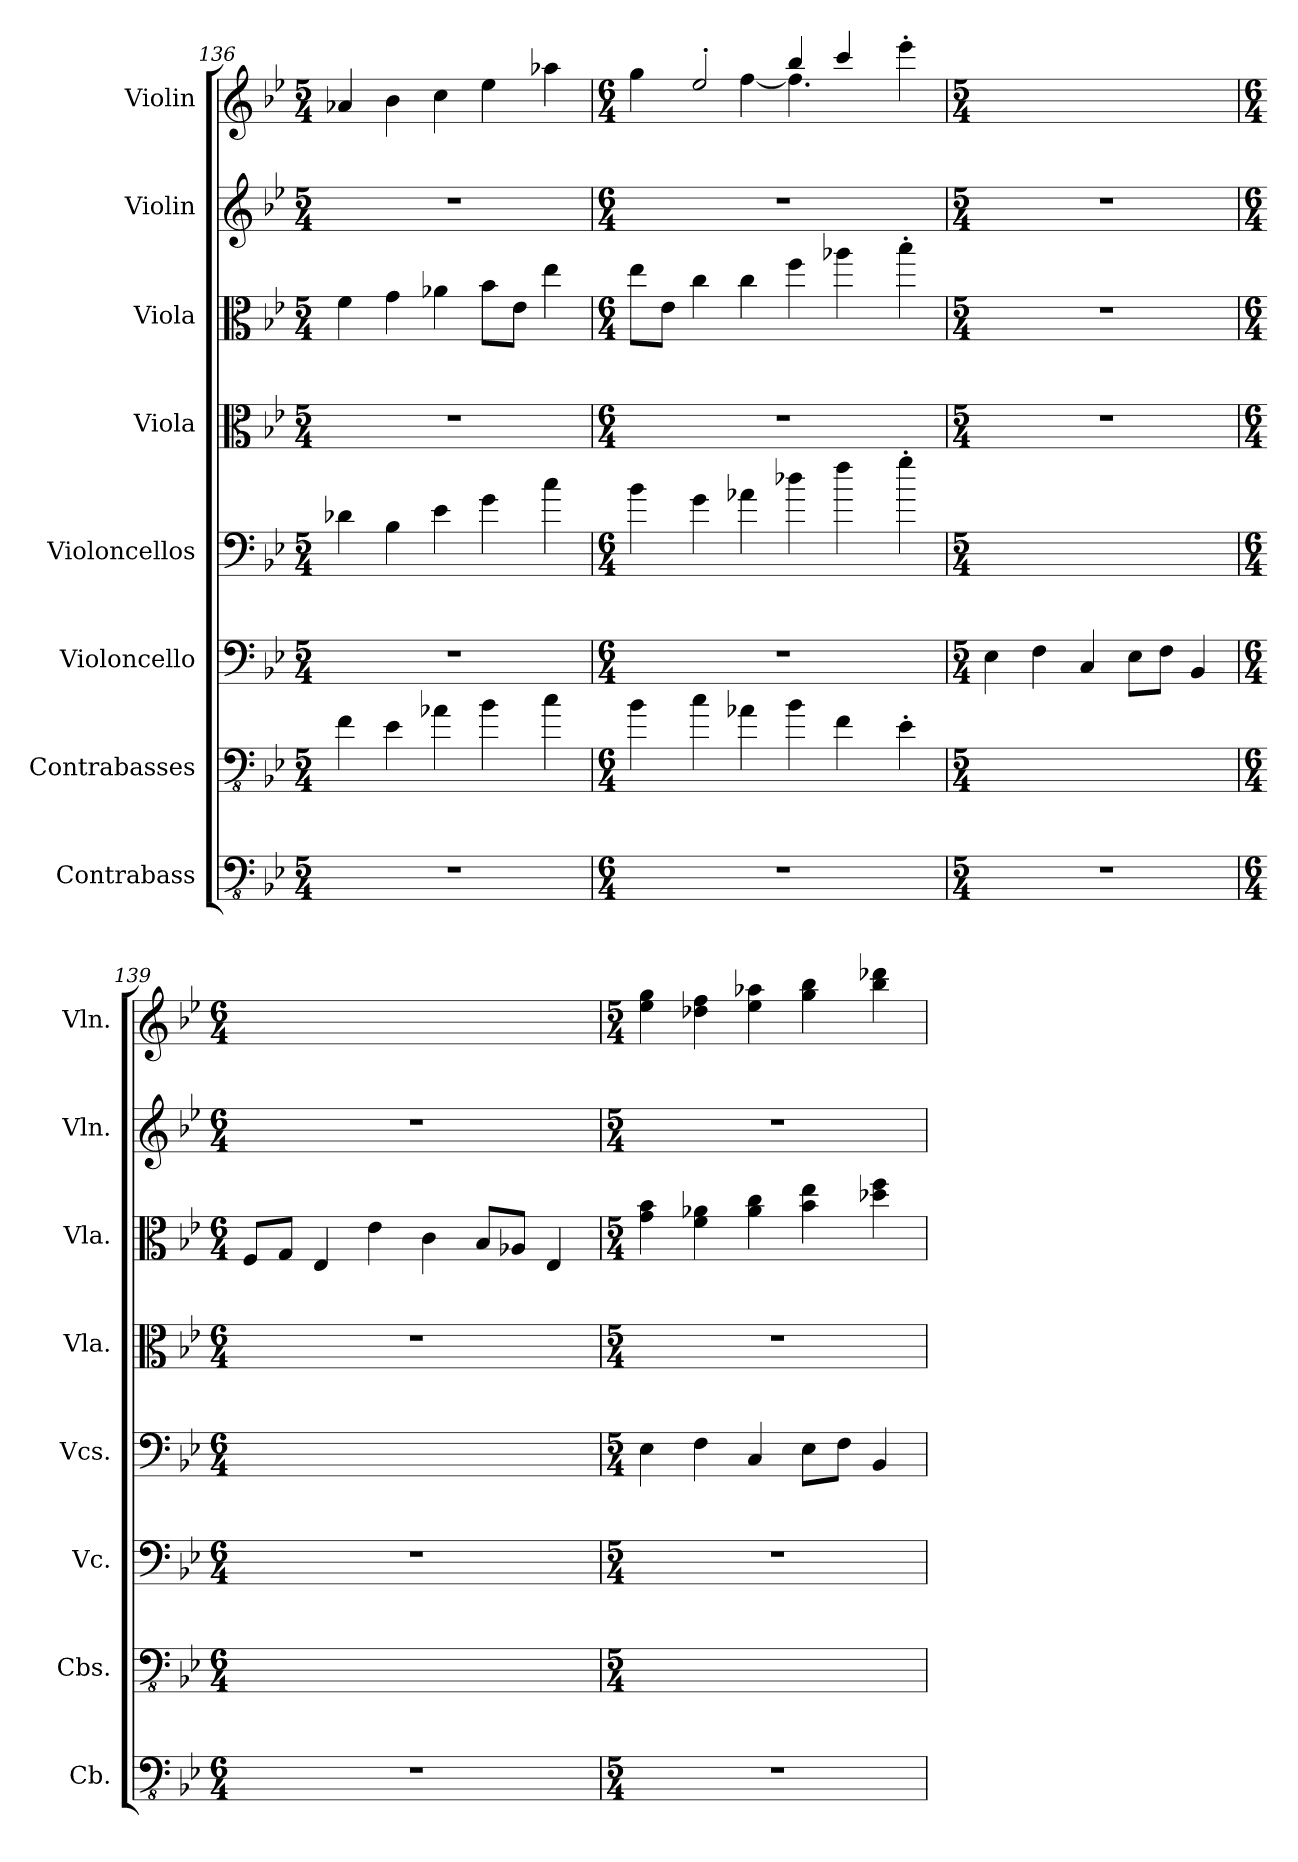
**kern	**kern	**kern	**kern	**kern	**kern	**kern	**kern
*part8	*part7	*part6	*part5	*part4	*part3	*part2	*part1
*staff8	*staff7	*staff6	*staff5	*staff4	*staff3	*staff2	*staff1
*I"Contrabass	*I"Contrabasses	*I"Violoncello	*I"Violoncellos	*I"Viola	*I"Viola	*I"Violin	*I"Violin
*I'Cb.	*I'Cbs.	*I'Vc.	*I'Vcs.	*I'Vla.	*I'Vla.	*I'Vln.	*I'Vln.
*clefFv4	*clefFv4	*clefF4	*clefF4	*clefC3	*clefC3	*clefG2	*clefG2
*ITrd7c12	*	*	*	*	*	*	*
*k[b-e-]	*k[b-e-]	*k[b-e-]	*k[b-e-]	*k[b-e-]	*k[b-e-]	*k[b-e-]	*k[b-e-]
*M5/4	*M5/4	*M5/4	*M5/4	*M5/4	*M5/4	*M5/4	*M5/4
=136	=136	=136	=136	=136	=136	=136	=136
4%5r	4F\	4%5r	4d-X\	4%5r	4f\	4%5r	4a-X/
.	4E-\	.	4B-\	.	4g\	.	4b-\
.	4A-X\	.	4e-\	.	4a-X\	.	4cc\
.	4B-\	.	4g\	.	8b-\L	.	4ee-\
.	.	.	.	.	8e-\J	.	.
.	4c\	.	4cc\	.	4ee-\	.	4aa-X\
!!LO:PB:g=z
=137	=137	=137	=137	=137	=137	=137	=137
*M6/4	*M6/4	*M6/4	*M6/4	*M6/4	*M6/4	*M6/4	*M6/4
*	*	*	*	*	*	*	*^
1.r	4B-\	1.r	4b-\	1.r	8ee-\L	1.r	4gg\	2ryy
.	.	.	.	.	8e-\J	.	.	.
.	4c\	.	4g\	.	4cc\	.	2ee-'/	.
.	4A-X\	.	4a-X\	.	4cc\	.	.	[4ff\
.	4B-\	.	4dd-X\	.	4ff\	.	4bb-/	4.ff\]
.	4F\	.	4ff\	.	4aa-X\	.	4ccc/	.
.	.	.	.	.	.	.	.	8ryy
.	4E-'\	.	4gg'\	.	4bb-'\	.	4eee-'\	4ryy
*	*	*	*	*	*	*	*v	*v
=138	=138	=138	=138	=138	=138	=138	=138
*M5/4	*M5/4	*M5/4	*M5/4	*M5/4	*M5/4	*M5/4	*M5/4
4%5r	1ryy	4E-\	1ryy	4%5r	4%5r	4%5r	1ryy
.	.	4F\	.	.	.	.	.
.	.	4C/	.	.	.	.	.
.	.	8E-\L	.	.	.	.	.
.	.	8F\J	.	.	.	.	.
.	4ryy	4BB-/	4ryy	.	.	.	4ryy
=139	=139	=139	=139	=139	=139	=139	=139
*M6/4	*M6/4	*M6/4	*M6/4	*M6/4	*M6/4	*M6/4	*M6/4
1.r	1.ryy	1.r	1.ryy	1.r	8F/L	1.r	1.ryy
.	.	.	.	.	8G/J	.	.
.	.	.	.	.	4E-/	.	.
.	.	.	.	.	4e-\	.	.
.	.	.	.	.	4c\	.	.
.	.	.	.	.	8B-/L	.	.
.	.	.	.	.	8A-X/J	.	.
.	.	.	.	.	4E-/	.	.
=140	=140	=140	=140	=140	=140	=140	=140
*M5/4	*M5/4	*M5/4	*M5/4	*M5/4	*M5/4	*M5/4	*M5/4
4%5r	1ryy	4%5r	4E-\	4%5r	4g\ 4b-\	4%5r	4ee-\ 4gg\
.	.	.	4F\	.	4f\ 4a-X\	.	4dd-X\ 4ff\
.	.	.	4C/	.	4a-\ 4cc\	.	4ee-\ 4aa-X\
.	.	.	8E-\L	.	4b-\ 4ee-\	.	4gg\ 4bb-\
.	.	.	8F\J	.	.	.	.
.	4ryy	.	4BB-/	.	4dd-X\ 4ff\	.	4bb-\ 4ddd-X\
=	=	=	=	=	=	=	=
*-	*-	*-	*-	*-	*-	*-	*-
